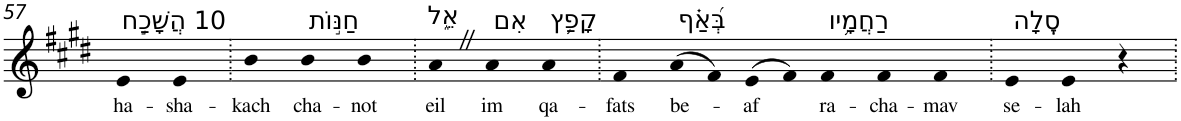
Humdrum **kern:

**kern	**text
*part1	*part1
*staff1	*staff1
*I"Piano	*
*I'Pno	*
!!LO:PB:g=z
*clefG2	*
*k[f#c#g#d#]	*
*E:	*
=57	=57
!LO:TX:a:t=10 הֲשָׁכַ֣ח	!
!	!LO:LY:b
4e	ha-
!	!LO:LY:b
4e	-sha-
=58.	=58.
!	!LO:LY:b
4b	-kach
!LO:TX:a:t=חַנּ֣וֹת	!
!	!LO:LY:b
4b	cha-
!	!LO:LY:b
4b	-not
=59.	=59.
!LO:TX:a:t=אֵ֑ל	!
!	!LO:LY:b
4aZ	eil
!LO:TX:a:t=אִם	!
!	!LO:LY:b
4a	im
!LO:TX:a:t=קָפַ֥ץ	!
!	!LO:LY:b
4a	qa-
=60.	=60.
!	!LO:LY:b
4f#	-fats
!LO:TX:a:t=בְּ֝אַ֗ף	!
!	!LO:LY:b
(>8a	be-
8f#)	.
!	!LO:LY:b
(>8e	-af
8f#)	.
!LO:TX:a:t=רַחֲמָ֥יו	!
!	!LO:LY:b
4f#	ra-
!	!LO:LY:b
4f#	-cha-
!	!LO:LY:b
4f#	-mav
=61.	=61.
!LO:TX:a:t=סֶֽלָה	!
!	!LO:LY:b
4e	se-
!	!LO:LY:b
4e	-lah
4r	.
=.	=.
*-	*-
